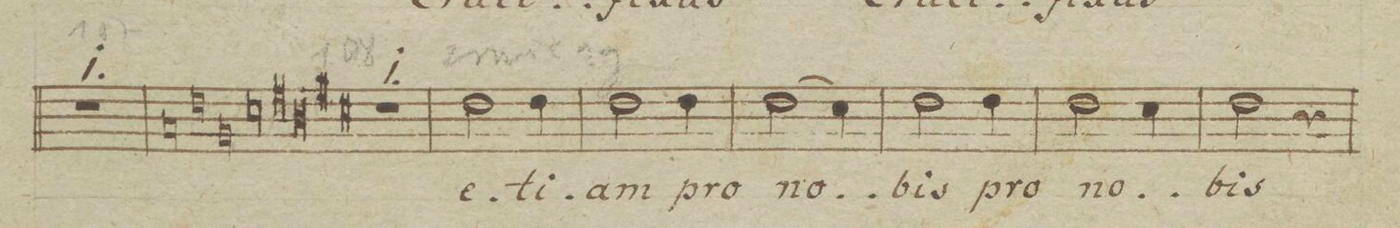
**kern	**text	**dynam
*I"Alto	*	*
*clefC3	*	*
*k[b-e-a-d-]	*	*
*met(c)	*	*
*M3/4	*	*
2.r	.	.
=108||	=108||	=108||
*k[bnenandnf#c#g#d#]	*	*
2.r	.	.
=109	=109	=109
2e\	e-	.
4e\	-ti-	.
=110	=110	=110
2e\	-am	.
4e\	pro	.
=111	=111	=111
(2e\	no-	.
4d#\)	.	.
=112	=112	=112
2e\	-bis	.
4e\	pro	.
=113	=113	=113
2e\	no-	.
4d#\	.	.
=114	=114	=114
2e\	-bis	.
4r	.	.
=115	=115	=115
*-	*-	*-
